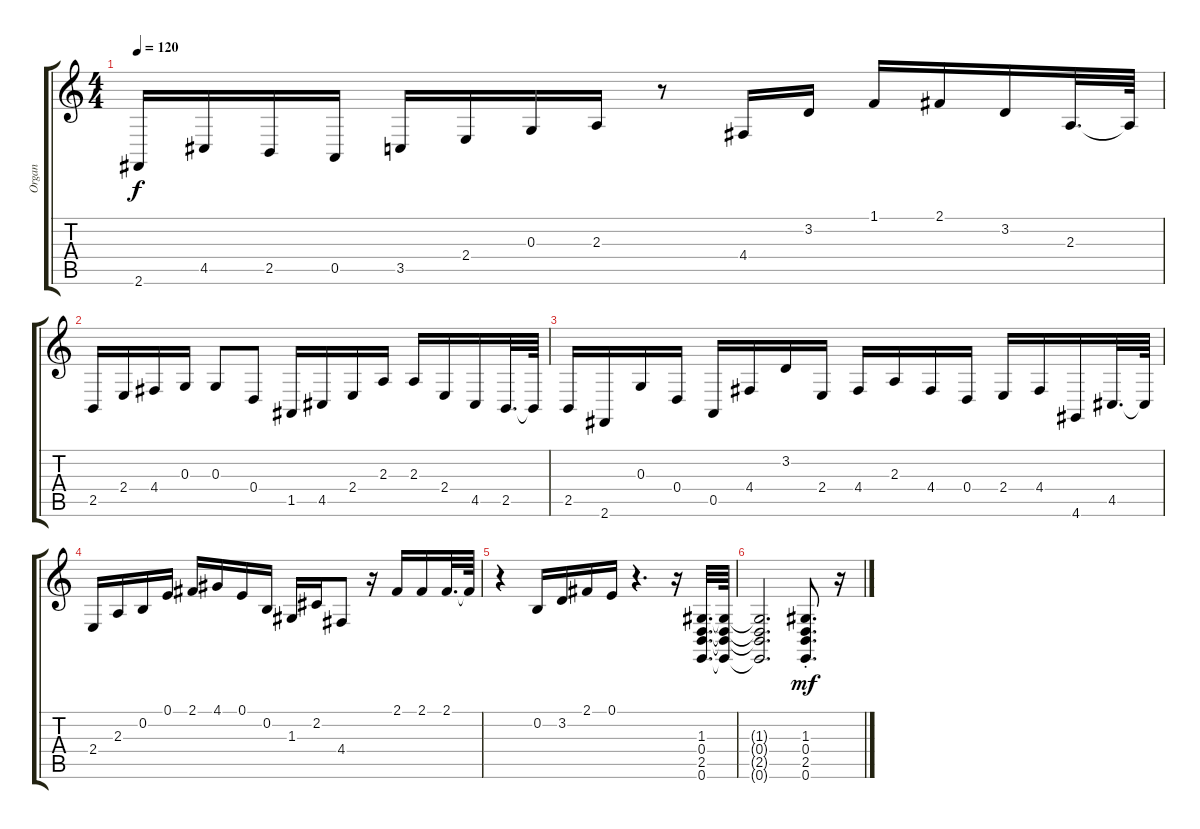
\track ("Organ" "Organ") {instrument harpsichord}
\staff {score tabs}
\tuning (E4 B3 G3 D3 A2 E2) {hide}
\ts (4 4)
\tempo 120
\clef g2
\ks c
2.6.16{dy f} 4.5.16 2.5.16 0.5.16 3.5.16 2.4.16 0.3.16 2.3.16 r.8 4.4.16 3.2.16 1.1.16 2.1.16 3.2.16 2.3.32{d} 2.3{t}.64 |
2.5.16 2.4.16 4.4.16 0.3.16 0.3.8 0.4.8 1.5.16 4.5.16 2.4.16 2.3.16 2.3.16 2.4.16 4.5.16 2.5.32{d} 2.5{t}.64 |
2.5.16 2.6.16 0.3.16 0.4.16 0.5.16 4.4.16 3.2.16 2.4.16 4.4.16 2.3.16 4.4.16 0.4.16 2.4.16 4.4.16 4.6.16 4.5.32{d} 4.5{t}.64 |
2.4.16 2.3.16 0.2.16 0.1.16 2.1.16 4.1.16 0.1.16 0.2.16 1.3.16 2.2.16 4.4.8 r.16 2.1.16 2.1.16 2.1.32{d} 2.1{t}.64 |
r.4 0.2.16 3.2.16 2.1.16 0.1.16 r.4{d} r.16 (1.3 0.4 2.5 0.6).32{d} (1.3{t} 0.4{t} 2.5{t} 0.6{t}).64 |
(1.3{t} 0.4{t} 2.5{t} 0.6{t}).2{d} (1.3{st} 0.4{st} 2.5{st} 0.6{st}).8{d dy mf} r.16
